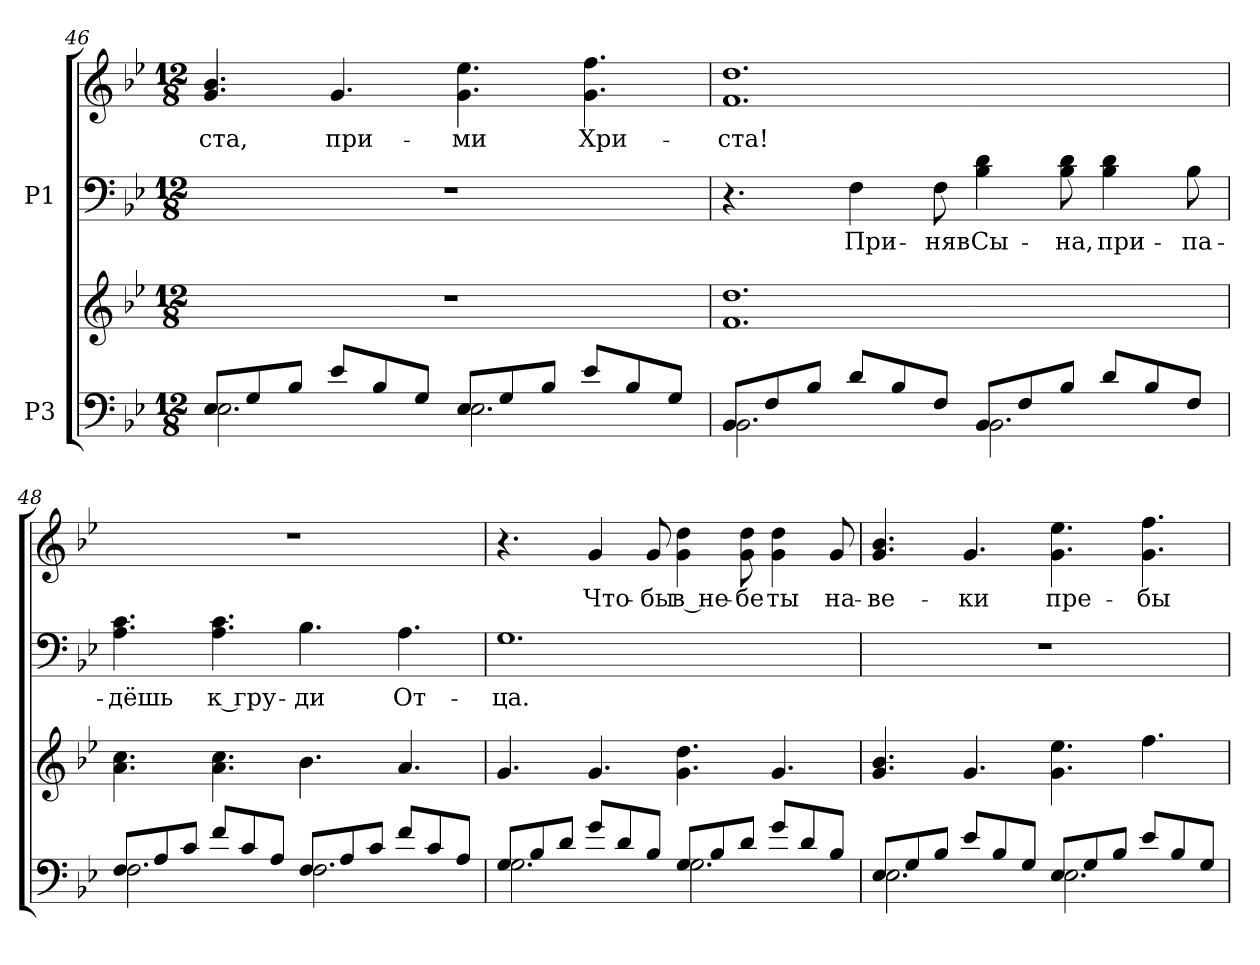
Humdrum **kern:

**kern	**kern	**kern	**text	**kern	**text
*part2	*part2	*part1	*part1	*part1	*part1
*staff4	*staff3	*staff2	*staff2	*staff1	*staff1
*I"P3	*	*I"P1	*	*	*
*clefF4	*clefG2	*clefF4	*	*clefG2	*
*k[b-e-]	*k[b-e-]	*k[b-e-]	*	*k[b-e-]	*
*g:	*g:	*g:	*	*g:	*
*M12/8	*M12/8	*M12/8	*	*M12/8	*
=46	=46	=46	=46	=46	=46
*^	*	*	*	*	*
!	!	!LO:N:vis=1	!LO:N:vis=1	!	!	!
!	!	!	!	!	!	!LO:LY:b:color=#000000
8E-i/L	2.E-i\	1.r	1.r	.	4.gi/ 4.b-i	-ста,
8Gi/	.	.	.	.	.	.
8B-i/J	.	.	.	.	.	.
!	!	!	!	!	!	!LO:LY:b:color=#000000
8e-i/L	.	.	.	.	4.gi/	при-
8B-i/	.	.	.	.	.	.
8Gi/J	.	.	.	.	.	.
!	!	!	!	!	!	!LO:LY:b:color=#000000
8E-i/L	2.E-i\	.	.	.	4.gi\ 4.ee-i	-ми
8Gi/	.	.	.	.	.	.
8B-i/J	.	.	.	.	.	.
!	!	!	!	!	!	!LO:LY:b:color=#000000
8e-i/L	.	.	.	.	4.gi\ 4.ffi	Хри-
8B-i/	.	.	.	.	.	.
8Gi/J	.	.	.	.	.	.
!!LO:PB:g=z
=47	=47	=47	=47	=47	=47	=47
!	!	!	!	!	!	!LO:LY:b:color=#000000
8BB-i/L	2.BB-i\	1.fi 1.ddi	4.r	.	1.fi 1.ddi	-ста!
8Fi/	.	.	.	.	.	.
8B-i/J	.	.	.	.	.	.
!	!	!	!	!LO:LY:a:color=#000000	!	!
8di/L	.	.	4Fi\	При-	.	.
8B-i/	.	.	.	.	.	.
!	!	!	!	!LO:LY:a:color=#000000	!	!
8Fi/J	.	.	8Fi\	-няв	.	.
!	!	!	!	!LO:LY:a:color=#000000	!	!
8BB-i/L	2.BB-i\	.	4B-i\ 4di	Сы-	.	.
8Fi/	.	.	.	.	.	.
!	!	!	!	!LO:LY:a:color=#000000	!	!
8B-i/J	.	.	8B-i\ 8di	-на,	.	.
!	!	!	!	!LO:LY:a:color=#000000	!	!
8di/L	.	.	4B-i\ 4di	при-	.	.
8B-i/	.	.	.	.	.	.
!	!	!	!	!LO:LY:a:color=#000000	!	!
8Fi/J	.	.	8B-i\	-па-	.	.
=48	=48	=48	=48	=48	=48	=48
!	!	!	!	!LO:LY:a:color=#000000	!LO:N:vis=1	!
8Fi/L	2.Fi\	4.ai\ 4.cci	4.Ai\ 4.ci	-дёшь	1.r	.
8Ai/	.	.	.	.	.	.
8ci/J	.	.	.	.	.	.
!	!	!	!	!LO:LY:a:color=#000000	!	!
8fi/L	.	4.ai\ 4.cci	4.Ai\ 4.ci	к гру-	.	.
8ci/	.	.	.	.	.	.
8Ai/J	.	.	.	.	.	.
!	!	!	!	!LO:LY:a:color=#000000	!	!
8Fi/L	2.Fi\	4.b-i\	4.B-i\	-ди	.	.
8Ai/	.	.	.	.	.	.
8ci/J	.	.	.	.	.	.
!	!	!	!	!LO:LY:a:color=#000000	!	!
8fi/L	.	4.ai/	4.Ai\	От-	.	.
8ci/	.	.	.	.	.	.
8Ai/J	.	.	.	.	.	.
!!LO:LB:g=z
=49	=49	=49	=49	=49	=49	=49
!	!	!	!	!LO:LY:a:color=#000000	!	!
8Gi/L	2.Gi\	4.gi/	1.Gi	-ца.	4.r	.
8B-i/	.	.	.	.	.	.
8di/J	.	.	.	.	.	.
!	!	!	!	!	!	!LO:LY:b:color=#000000
8gi/L	.	4.gi/	.	.	4gi/	Что-
8di/	.	.	.	.	.	.
!	!	!	!	!	!	!LO:LY:b:color=#000000
8B-i/J	.	.	.	.	8gi/	-бы
!	!	!	!	!	!	!LO:LY:b:color=#000000
8Gi/L	2.Gi\	4.gi\ 4.ddi	.	.	4gi\ 4ddi	в не-
8B-i/	.	.	.	.	.	.
!	!	!	!	!	!	!LO:LY:b:color=#000000
8di/J	.	.	.	.	8gi\ 8ddi	-бе
!	!	!	!	!	!	!LO:LY:b:color=#000000
8gi/L	.	4.gi/	.	.	4gi\ 4ddi	ты
8di/	.	.	.	.	.	.
!	!	!	!	!	!	!LO:LY:b:color=#000000
8B-i/J	.	.	.	.	8gi/	на-
=50	=50	=50	=50	=50	=50	=50
!	!	!	!LO:N:vis=1	!	!	!
!	!	!	!	!	!	!LO:LY:b:color=#000000
8E-i/L	2.E-i\	4.gi/ 4.b-i	1.r	.	4.gi/ 4.b-i	-ве-
8Gi/	.	.	.	.	.	.
8B-i/J	.	.	.	.	.	.
!	!	!	!	!	!	!LO:LY:b:color=#000000
8e-i/L	.	4.gi/	.	.	4.gi/	-ки
8B-i/	.	.	.	.	.	.
8Gi/J	.	.	.	.	.	.
!	!	!	!	!	!	!LO:LY:b:color=#000000
8E-i/L	2.E-i\	4.gi\ 4.ee-i	.	.	4.gi\ 4.ee-i	пре-
8Gi/	.	.	.	.	.	.
8B-i/J	.	.	.	.	.	.
!	!	!	!	!	!	!LO:LY:b:color=#000000
8e-i/L	.	4.ffi\	.	.	4.gi\ 4.ffi	-бы-
8B-i/	.	.	.	.	.	.
8Gi/J	.	.	.	.	.	.
*v	*v	*	*	*	*	*
=	=	=	=	=	=
*-	*-	*-	*-	*-	*-
